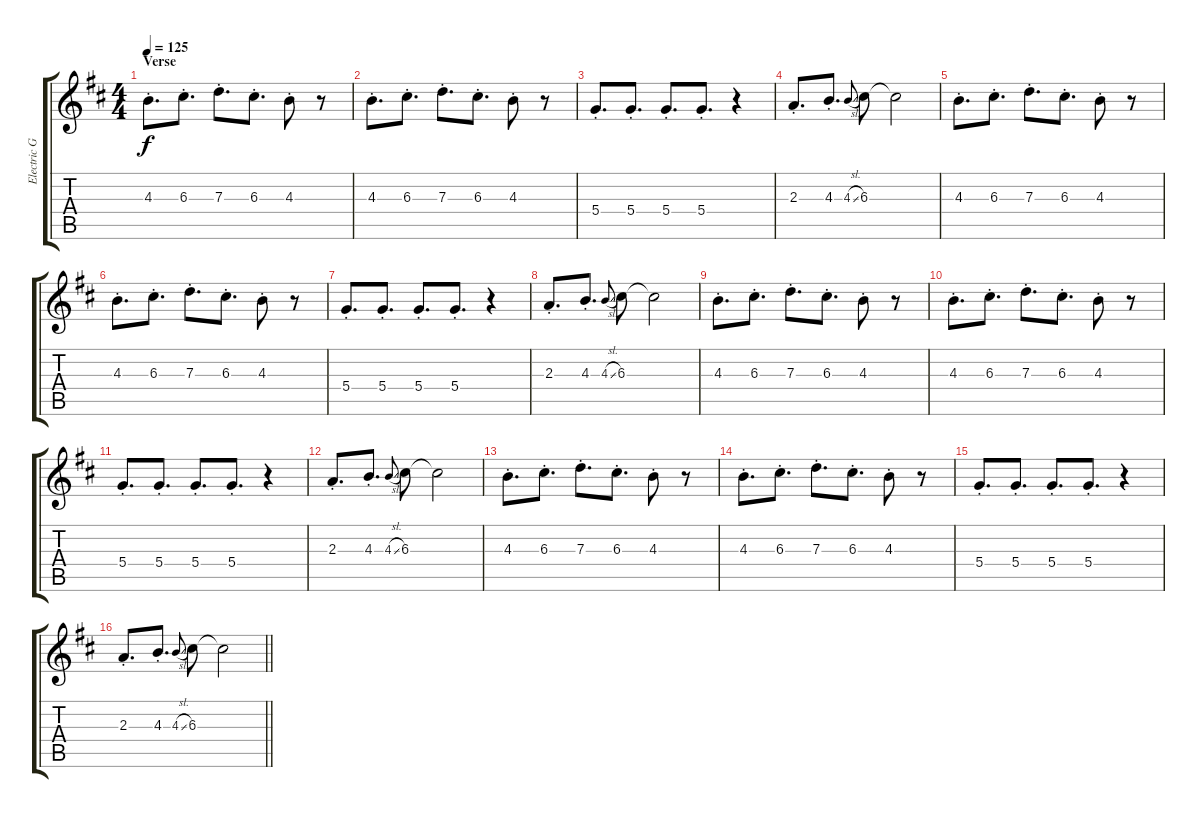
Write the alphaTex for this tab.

\track ("Electric Guitar, Clean" "Electric G") {instrument electricguitarmuted}
\staff {score tabs}
\tuning (E4 B3 G3 D3 A2 E2) {hide}
\ts (4 4)
\section ("" "Verse")
\tempo 125
\clef g2
\ks bminor
4.3{st}.8{d dy f} 6.3{st}.8{d} 7.3{st}.8{d beam merge} 6.3{st}.8{d} 4.3{st}.8 r.8 |
4.3{st}.8{d} 6.3{st}.8{d} 7.3{st}.8{d beam merge} 6.3{st}.8{d} 4.3{st}.8 r.8 |
5.4{st}.8{d} 5.4{st}.8{d} 5.4{st}.8{d beam merge} 5.4{st}.8{d} r.4 |
2.3{st}.8{d} 4.3{st}.8{d} 4.3{sl}.8{gr onbeat} 6.3.8 6.3{t}.2 |
4.3{st}.8{d} 6.3{st}.8{d} 7.3{st}.8{d beam merge} 6.3{st}.8{d} 4.3{st}.8 r.8 |
4.3{st}.8{d} 6.3{st}.8{d} 7.3{st}.8{d beam merge} 6.3{st}.8{d} 4.3{st}.8 r.8 |
5.4{st}.8{d} 5.4{st}.8{d} 5.4{st}.8{d beam merge} 5.4{st}.8{d} r.4 |
2.3{st}.8{d} 4.3{st}.8{d} 4.3{sl}.8{gr onbeat} 6.3.8 6.3{t}.2 |
4.3{st}.8{d} 6.3{st}.8{d} 7.3{st}.8{d beam merge} 6.3{st}.8{d} 4.3{st}.8 r.8 |
4.3{st}.8{d} 6.3{st}.8{d} 7.3{st}.8{d beam merge} 6.3{st}.8{d} 4.3{st}.8 r.8 |
5.4{st}.8{d} 5.4{st}.8{d} 5.4{st}.8{d beam merge} 5.4{st}.8{d} r.4 |
2.3{st}.8{d} 4.3{st}.8{d} 4.3{sl}.8{gr onbeat} 6.3.8 6.3{t}.2 |
4.3{st}.8{d} 6.3{st}.8{d} 7.3{st}.8{d beam merge} 6.3{st}.8{d} 4.3{st}.8 r.8 |
4.3{st}.8{d} 6.3{st}.8{d} 7.3{st}.8{d beam merge} 6.3{st}.8{d} 4.3{st}.8 r.8 |
5.4{st}.8{d} 5.4{st}.8{d} 5.4{st}.8{d beam merge} 5.4{st}.8{d} r.4 |
\barLineRight lightlight
2.3{st}.8{d} 4.3{st}.8{d} 4.3{sl}.8{gr onbeat} 6.3.8 6.3{t}.2
